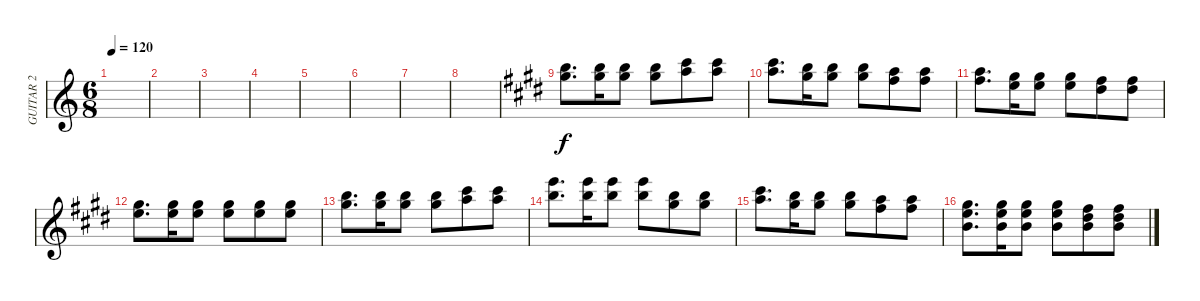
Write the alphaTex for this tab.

\track ("GUITAR 2" "GUITAR 2") {instrument acousticguitarnylon}
\staff {score}
\tuning (E4 B3 G3 D3 A2 E2) {hide}
\ts (6 8)
\tempo 120
\clef g2
\ks c
|
|
|
|
|
|
|
|
\ks e
(7.1 9.2).8{d} (7.1 9.2).16 (7.1 9.2).8 (7.1 9.2).8 (9.1 10.2).8 (9.1 10.2).8 |
(9.1 10.2).8{d} (7.1 9.2).16 (7.1 9.2).8 (7.1 9.2).8 (5.1 7.2).8 (5.1 7.2).8 |
(5.1 7.2).8{d} (4.1 5.2).16 (4.1 5.2).8 (4.1 5.2).8 (2.1 4.2).8 (2.1 4.2).8 |
(4.1 5.2).8{d} (4.1 5.2).16 (4.1 5.2).8 (4.1 5.2).8 (4.1 5.2).8 (4.1 5.2).8 |
(7.1 9.2).8{d} (7.1 9.2).16 (7.1 9.2).8 (7.1 9.2).8 (9.1 10.2).8 (9.1 10.2).8 |
(12.1 12.2).8{d} (12.1 12.2).16 (12.1 12.2).8 (12.1 12.2).8 (7.1 9.2).8 (7.1 9.2).8 |
(9.1 10.2).8{d} (7.1 9.2).16 (7.1 9.2).8 (7.1 9.2).8 (5.1 7.2).8 (5.1 7.2).8 |
(4.1 5.2 4.3).8{d} (4.1 5.2 4.3).16 (4.1 5.2 4.3).8 (4.1 5.2 4.3).8 (2.1 4.2 4.3).8 (2.1 4.2 4.3).8
